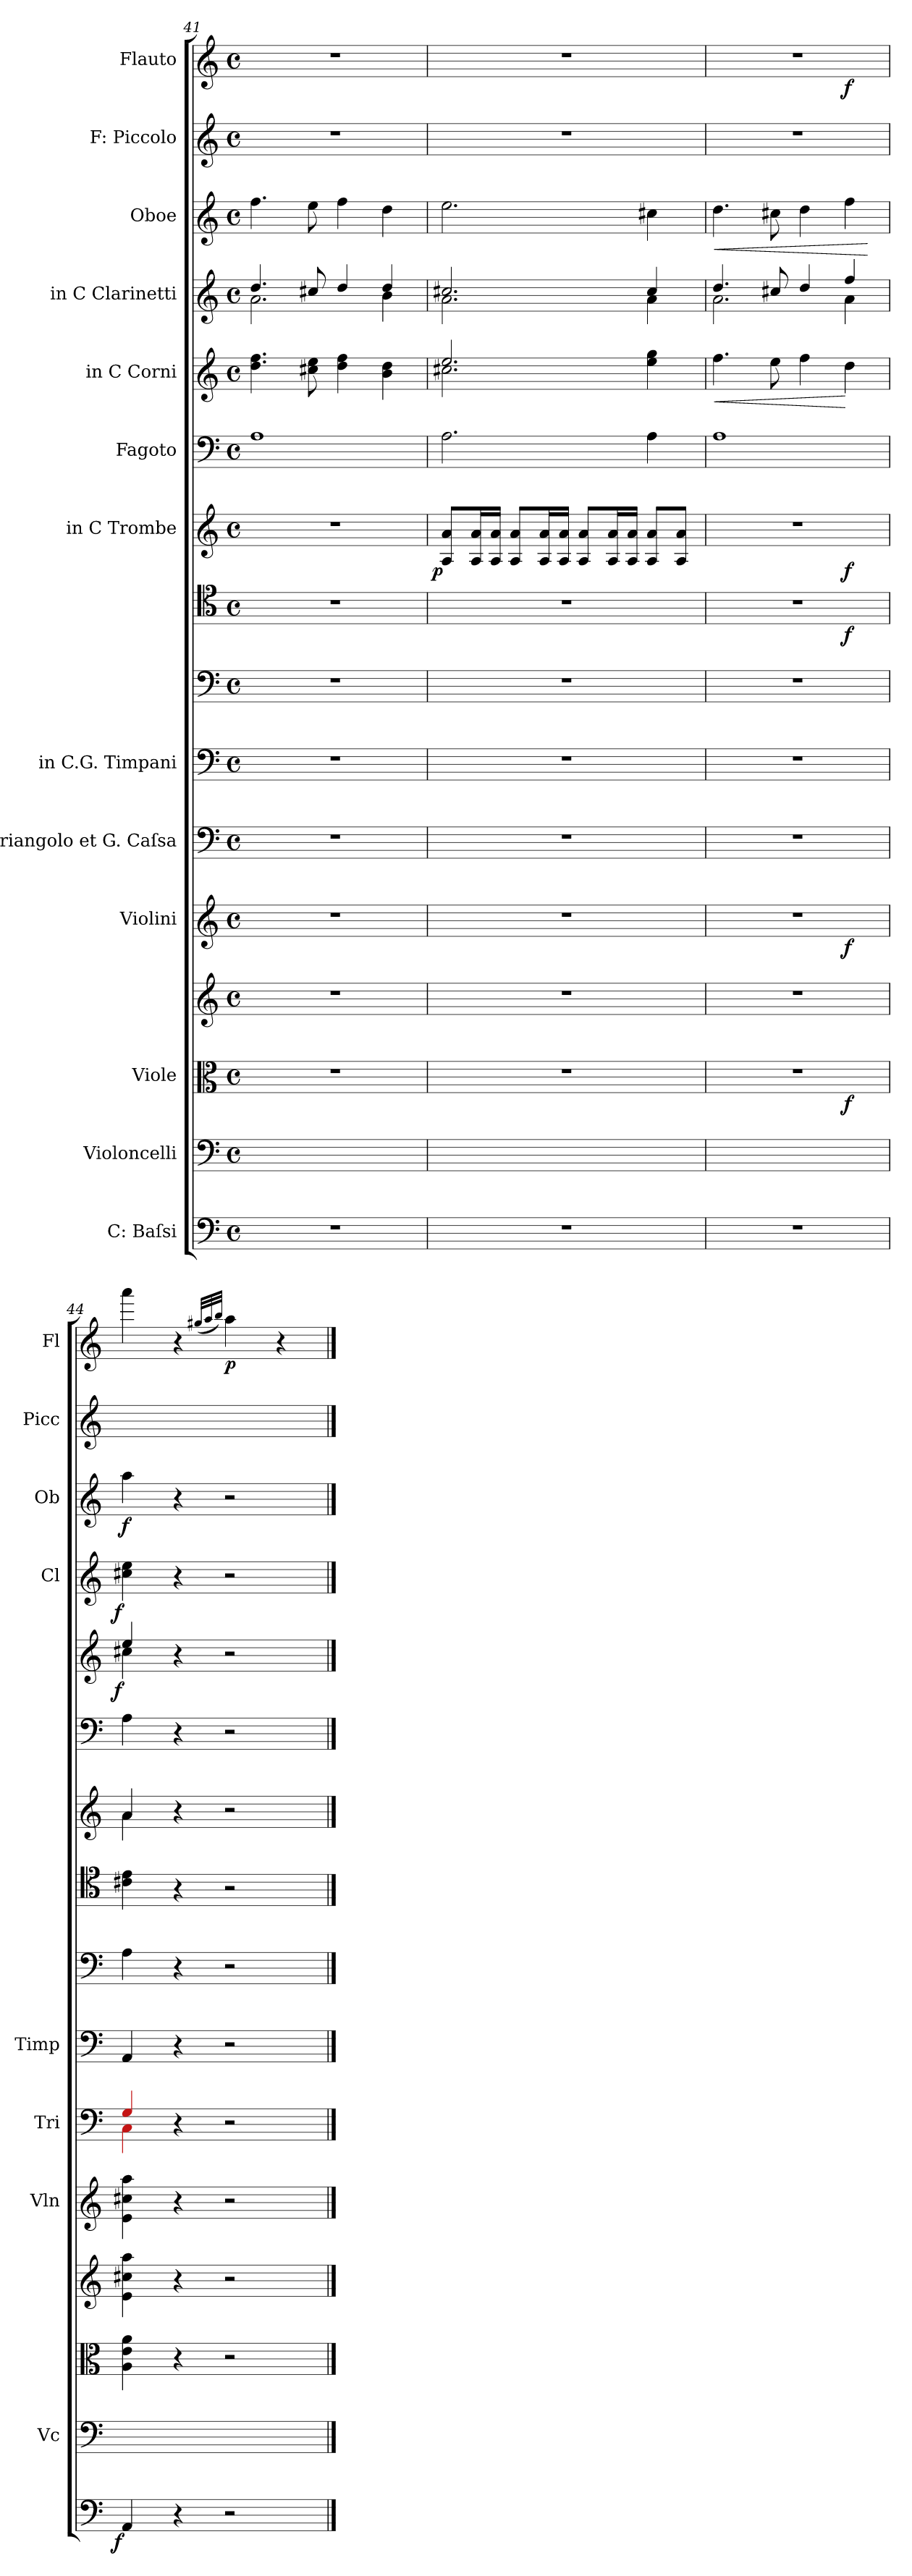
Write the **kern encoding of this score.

**kern	**dynam	**kern	**kern	**dynam	**kern	**kern	**dynam	**kern	**kern	**kern	**kern	**dynam	**kern	**dynam	**kern	**kern	**dynam	**kern	**dynam	**kern	**dynam	**kern	**kern	**dynam
*part16	*part16	*part15	*part14	*part14	*part13	*part12	*part12	*part11	*part10	*part9	*part8	*part8	*part7	*part7	*part6	*part5	*part5	*part4	*part4	*part3	*part3	*part2	*part1	*part1
*staff16	*staff16	*staff15	*staff14	*staff14	*staff13	*staff12	*staff12	*staff11	*staff10	*staff9	*staff8	*staff8	*staff7	*staff7	*staff6	*staff5	*staff5	*staff4	*staff4	*staff3	*staff3	*staff2	*staff1	*staff1
*I"C: Baſsi	*	*I"Violoncelli	*I"Viole	*	*	*I"Violini	*	*I"Triangolo et G. Caſsa	*I"in C.G. Timpani	*	*	*	*I"in C Trombe	*	*I"Fagoto	*I"in C Corni	*	*I"in C Clarinetti	*	*I"Oboe	*	*I"F: Piccolo	*I"Flauto	*
*	*	*I'Vc	*	*	*	*I'Vln	*	*I'Tri	*I'Timp	*	*	*	*	*	*	*	*	*I'Cl	*	*I'Ob	*	*I'Picc	*I'Fl	*
*clefF4	*	*clefF4	*clefC3	*	*clefG2	*clefG2	*	*clefF4	*clefF4	*clefF4	*clefC4	*	*clefG2	*	*clefF4	*clefG2	*	*clefG2	*	*clefG2	*	*clefG2	*clefG2	*
*k[]	*	*k[]	*k[]	*	*k[]	*k[]	*	*k[]	*k[]	*k[]	*k[]	*	*k[]	*	*k[]	*k[]	*	*k[]	*	*k[]	*	*k[]	*k[]	*
*M4/4	*	*M4/4	*M4/4	*	*M4/4	*M4/4	*	*M4/4	*M4/4	*M4/4	*M4/4	*	*M4/4	*	*M4/4	*M4/4	*	*M4/4	*	*M4/4	*	*M4/4	*M4/4	*
*met(c)	*	*met(c)	*met(c)	*	*met(c)	*met(c)	*	*met(c)	*met(c)	*met(c)	*met(c)	*	*met(c)	*	*met(c)	*met(c)	*	*met(c)	*	*met(c)	*	*met(c)	*met(c)	*
=41	=41	=41	=41	=41	=41	=41	=41	=41	=41	=41	=41	=41	=41	=41	=41	=41	=41	=41	=41	=41	=41	=41	=41	=41
*	*	*	*	*	*	*	*	*	*	*	*	*	*	*	*	*	*	*^	*	*	*	*	*	*
1r	.	1ryy	1r	.	1r	1r	.	1r	1r	1r	1r	.	1r	.	1A	4.dd\ 4.ff\	.	4.dd/	2.a\	.	4.ff\	.	1r	1r	.
.	.	.	.	.	.	.	.	.	.	.	.	.	.	.	.	8cc#X\ 8ee\	.	8cc#X/	.	.	8ee\	.	.	.	.
.	.	.	.	.	.	.	.	.	.	.	.	.	.	.	.	4dd\ 4ff\	.	4dd/	.	.	4ff\	.	.	.	.
.	.	.	.	.	.	.	.	.	.	.	.	.	.	.	.	4b\ 4dd\	.	4dd/	4b\	.	4dd\	.	.	.	.
=42	=42	=42	=42	=42	=42	=42	=42	=42	=42	=42	=42	=42	=42	=42	=42	=42	=42	=42	=42	=42	=42	=42	=42	=42	=42
*	*	*	*	*	*	*	*	*	*	*	*	*	*	*	*	*^	*	*	*	*	*	*	*	*	*
!	!	!	!	!	!	!	!	!	!	!	!	!	!	!LO:DY:rj	!	!	!	!	!	!	!	!	!	!	!	!
1r	.	1ryy	1r	.	1r	1r	.	1r	1r	1r	1r	.	8A/ 8a/L	p	2.A\	2.ee/	2.cc#X\	.	2.cc#X/	2.a\	.	2.ee\	.	1r	1r	.
.	.	.	.	.	.	.	.	.	.	.	.	.	16A/ 16a/L	.	.	.	.	.	.	.	.	.	.	.	.	.
.	.	.	.	.	.	.	.	.	.	.	.	.	16A/ 16a/JJ	.	.	.	.	.	.	.	.	.	.	.	.	.
.	.	.	.	.	.	.	.	.	.	.	.	.	8A/ 8a/L	.	.	.	.	.	.	.	.	.	.	.	.	.
.	.	.	.	.	.	.	.	.	.	.	.	.	16A/ 16a/L	.	.	.	.	.	.	.	.	.	.	.	.	.
.	.	.	.	.	.	.	.	.	.	.	.	.	16A/ 16a/JJ	.	.	.	.	.	.	.	.	.	.	.	.	.
.	.	.	.	.	.	.	.	.	.	.	.	.	8A/ 8a/L	.	.	.	.	.	.	.	.	.	.	.	.	.
.	.	.	.	.	.	.	.	.	.	.	.	.	16A/ 16a/L	.	.	.	.	.	.	.	.	.	.	.	.	.
.	.	.	.	.	.	.	.	.	.	.	.	.	16A/ 16a/JJ	.	.	.	.	.	.	.	.	.	.	.	.	.
.	.	.	.	.	.	.	.	.	.	.	.	.	8A/ 8a/L	.	4A\	4ee\ 4gg\	4ryy	.	4cc#/	4a\	.	4cc#X\	.	.	.	.
.	.	.	.	.	.	.	.	.	.	.	.	.	8A/ 8a/J	.	.	.	.	.	.	.	.	.	.	.	.	.
*	*	*	*	*	*	*	*	*	*	*	*	*	*	*	*	*v	*v	*	*	*	*	*	*	*	*	*
=43	=43	=43	=43	=43	=43	=43	=43	=43	=43	=43	=43	=43	=43	=43	=43	=43	=43	=43	=43	=43	=43	=43	=43	=43	=43
!	!	!	!	!	!	!	!	!	!	!	!	!	!	!	!	!	!LO:HP:b	!	!	!	!	!LO:HP:b	!	!	!
*	*	*	*^	*	*	*^	*	*	*	*	*^	*	*^	*	*	*	*	*	*	*	*	*	*	*^	*
1r	.	1ryy	1r	2.ryy	.	1r	1r	2.ryy	.	1r	1r	1r	1r	2.ryy	.	1r	2.ryy	.	1A	4.ff\	<	4.dd/	2.a\	.	4.dd\	<	1r	1r	2.ryy	.
.	.	.	.	.	.	.	.	.	.	.	.	.	.	.	.	.	.	.	.	8ee\	.	8cc#X/	.	.	8cc#X\	.	.	.	.	.
.	.	.	.	.	.	.	.	.	.	.	.	.	.	.	.	.	.	.	.	4ff\	.	4dd/	.	.	4dd\	.	.	.	.	.
.	.	.	.	4ryy	f	.	.	4ryy	f	.	.	.	.	4ryy	f	.	4ryy	f	.	4dd\	[	4ff/	4a\	.	4ff\	.	.	.	4ryy	f
*	*	*	*	*	*	*	*	*	*	*	*	*	*	*	*	*	*	*	*	*	*	*v	*v	*	*	*	*	*	*	*
.	.	.	.	.	.	.	.	.	.	.	.	.	.	.	.	.	.	.	.	.	.	.	.	.	[	.	.	.	.
=44	=44	=44	=44	=44	=44	=44	=44	=44	=44	=44	=44	=44	=44	=44	=44	=44	=44	=44	=44	=44	=44	=44	=44	=44	=44	=44	=44	=44	=44
*	*	*	*	*	*	*	*	*	*	*^	*	*	*	*	*	*	*	*	*	*^	*	*	*	*	*	*	*	*	*
!	!LO:DY:rj	!	!	!	!	!	!	!	!	!	!	!	!	!	!	!	!	!	!	!	!	!	!LO:DY:rj	!	!LO:DY:rj	!	!	!	!	!	!
*	*	*	*v	*v	*	*	*v	*v	*	*	*	*	*	*v	*v	*	*	*	*	*	*	*	*	*	*	*	*	*	*v	*v	*
4AA/	f	4AA/yy	4A\ 4e\ 4a\	.	4e\ 4cc#X\ 4aa\	4e\ 4cc#X\ 4aa\	.	4Ree/	4Ra\	4AA/	4A\	4c#X\ 4e\	.	4a/	4a\	.	4A\	4ee/	4cc#X\	f	4cc#X\ 4ee\	f	4aa\	f	4aaa\yy	4aaa\	.
4r	.	4ryy	4r	.	4r	4r	.	4ryy	4r	4r	4r	4r	.	4r	4ryy	.	4r	4r	4ryy	.	4r	.	4r	.	4ryy	4r	.
.	.	.	.	.	.	.	.	.	.	.	.	.	.	.	.	.	.	.	.	.	.	.	.	.	32qqgg#X/LLLyy	(32qqgg#X/LLL	.
.	.	.	.	.	.	.	.	.	.	.	.	.	.	.	.	.	.	.	.	.	.	.	.	.	32qqaa/yy	32qqaa/	.
.	.	.	.	.	.	.	.	.	.	.	.	.	.	.	.	.	.	.	.	.	.	.	.	.	32qqbb/JJJyy	32qqbb/JJJ)	.
2r	.	2ryy	2r	.	2r	2r	.	2ryy	2r	2r	2r	2r	.	2r	2ryy	.	2r	2r	2ryy	.	2r	.	2r	.	4aa\yy	4aa\	p
.	.	.	.	.	.	.	.	.	.	.	.	.	.	.	.	.	.	.	.	.	.	.	.	.	4ryy	4r	.
*	*	*	*	*	*	*	*	*v	*v	*	*	*	*	*v	*v	*	*	*v	*v	*	*	*	*	*	*	*	*
==	==	==	==	==	==	==	==	==	==	==	==	==	==	==	==	==	==	==	==	==	==	==	==	==
*-	*-	*-	*-	*-	*-	*-	*-	*-	*-	*-	*-	*-	*-	*-	*-	*-	*-	*-	*-	*-	*-	*-	*-	*-
